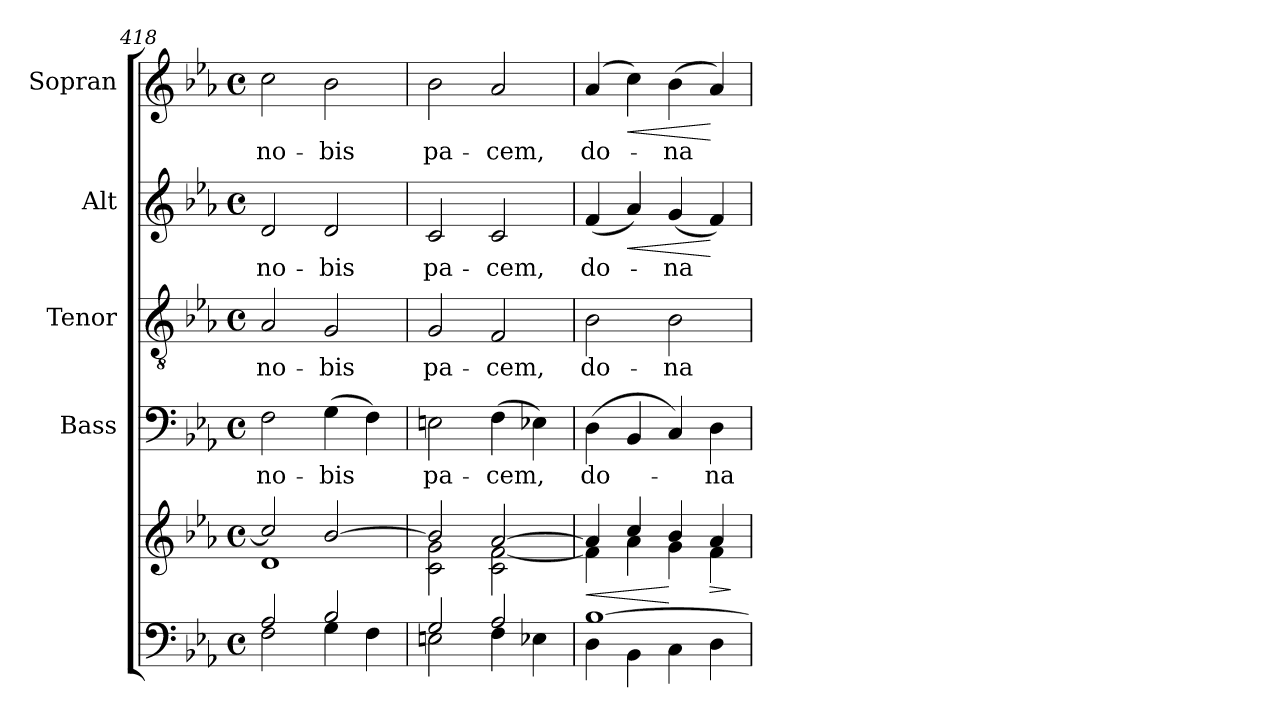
**kern	**kern	**dynam	**kern	**text	**kern	**text	**kern	**text	**dynam	**kern	**text	**dynam
*part5	*part5	*part5	*part4	*part4	*part3	*part3	*part2	*part2	*part2	*part1	*part1	*part1
*staff6	*staff5	*staff5/6	*staff4	*staff4	*staff3	*staff3	*staff2	*staff2	*staff2	*staff1	*staff1	*staff1
*	*	*	*I"Bass	*	*I"Tenor	*	*I"Alt	*	*	*I"Sopran	*	*
*	*	*	*I'B.	*	*I'T.	*	*I'A.	*	*	*I'S.	*	*
*clefF4	*clefG2	*	*clefF4	*	*clefGv2	*	*clefG2	*	*	*clefG2	*	*
*k[b-e-a-]	*k[b-e-a-]	*	*k[b-e-a-]	*	*k[b-e-a-]	*	*k[b-e-a-]	*	*	*k[b-e-a-]	*	*
*E-:	*E-:	*	*E-:	*	*E-:	*	*E-:	*	*	*E-:	*	*
*M4/4	*M4/4	*	*M4/4	*	*M4/4	*	*M4/4	*	*	*M4/4	*	*
*met(c)	*met(c)	*	*met(c)	*	*met(c)	*	*met(c)	*	*	*met(c)	*	*
=418	=418	=418	=418	=418	=418	=418	=418	=418	=418	=418	=418	=418
*^	*^	*	*	*	*	*	*	*	*	*	*	*
!	!	!	!	!	!	!LO:LY:b	!	!LO:LY:b	!	!LO:LY:b	!	!	!LO:LY:b	!
2A-/	2F\	2cc/]	1d	.	2F\	no-	2A-/	no-	2d/	no-	.	2cc\	no-	.
!	!	!	!	!	!	!LO:LY:b	!	!LO:LY:b	!	!LO:LY:b	!	!	!LO:LY:b	!
2B-/	4G\	[>2b-/	.	.	(>4G\	-bis	2G/	-bis	2d/	-bis	.	2b-\	-bis	.
.	4F\	.	.	.	4F\)	.	.	.	.	.	.	.	.	.
=419	=419	=419	=419	=419	=419	=419	=419	=419	=419	=419	=419	=419	=419	=419
!	!	!	!	!	!	!LO:LY:b	!	!LO:LY:b	!	!LO:LY:b	!	!	!LO:LY:b	!
2G/	2En\	2b-/]	2c\ 2g\	.	2En\	pa-	2G/	pa-	2c/	pa-	.	2b-\	pa-	.
!	!	!	!	!	!	!LO:LY:b	!	!LO:LY:b	!	!LO:LY:b	!	!	!LO:LY:b	!
2A-/	4F\	[>2a-/	2c\ [<2f\	.	(>4F\	-cem,	2F/	-cem,	2c/	-cem,	.	2a-/	-cem,	.
.	4E-X\	.	.	.	4E-X\)	.	.	.	.	.	.	.	.	.
=420	=420	=420	=420	=420	=420	=420	=420	=420	=420	=420	=420	=420	=420	=420
!	!	!	!	!LO:HP:b	!	!LO:LY:b	!	!LO:LY:b	!	!LO:LY:b	!	!	!LO:LY:b	!
[>1B-	4D\	4a-/]	4f\]	<	(>4D\	do-	2B-\	do-	(<4f/	do-	.	(4a-/	do-	.
!	!	!	!	!	!	!	!	!	!	!	!LO:HP:b	!	!	!LO:HP:b
.	4BB-\	4cc/	4a-\	.	4BB-/	.	.	.	4a-/)	.	<	4cc\)	.	<
!	!	!	!	!	!	!	!	!LO:LY:b	!	!LO:LY:b	!	!	!LO:LY:b	!
.	4C\	4b-/	4g\	[	4C/)	.	2B-\	-na	(<4g/	-na	.	(>4b-\	-na	.
!	!	!	!	!LO:HP:b	!	!LO:LY:b	!	!	!	!	!	!	!	!
.	4D\	4a-/	4f\	>	4D\	-na	.	.	4f/)	.	[	4a-/)	.	[
*v	*v	*	*	*	*	*	*	*	*	*	*	*	*	*
*	*v	*v	*	*	*	*	*	*	*	*	*	*	*
.	.	]	.	.	.	.	.	.	.	.	.	.
=	=	=	=	=	=	=	=	=	=	=	=	=
*-	*-	*-	*-	*-	*-	*-	*-	*-	*-	*-	*-	*-
